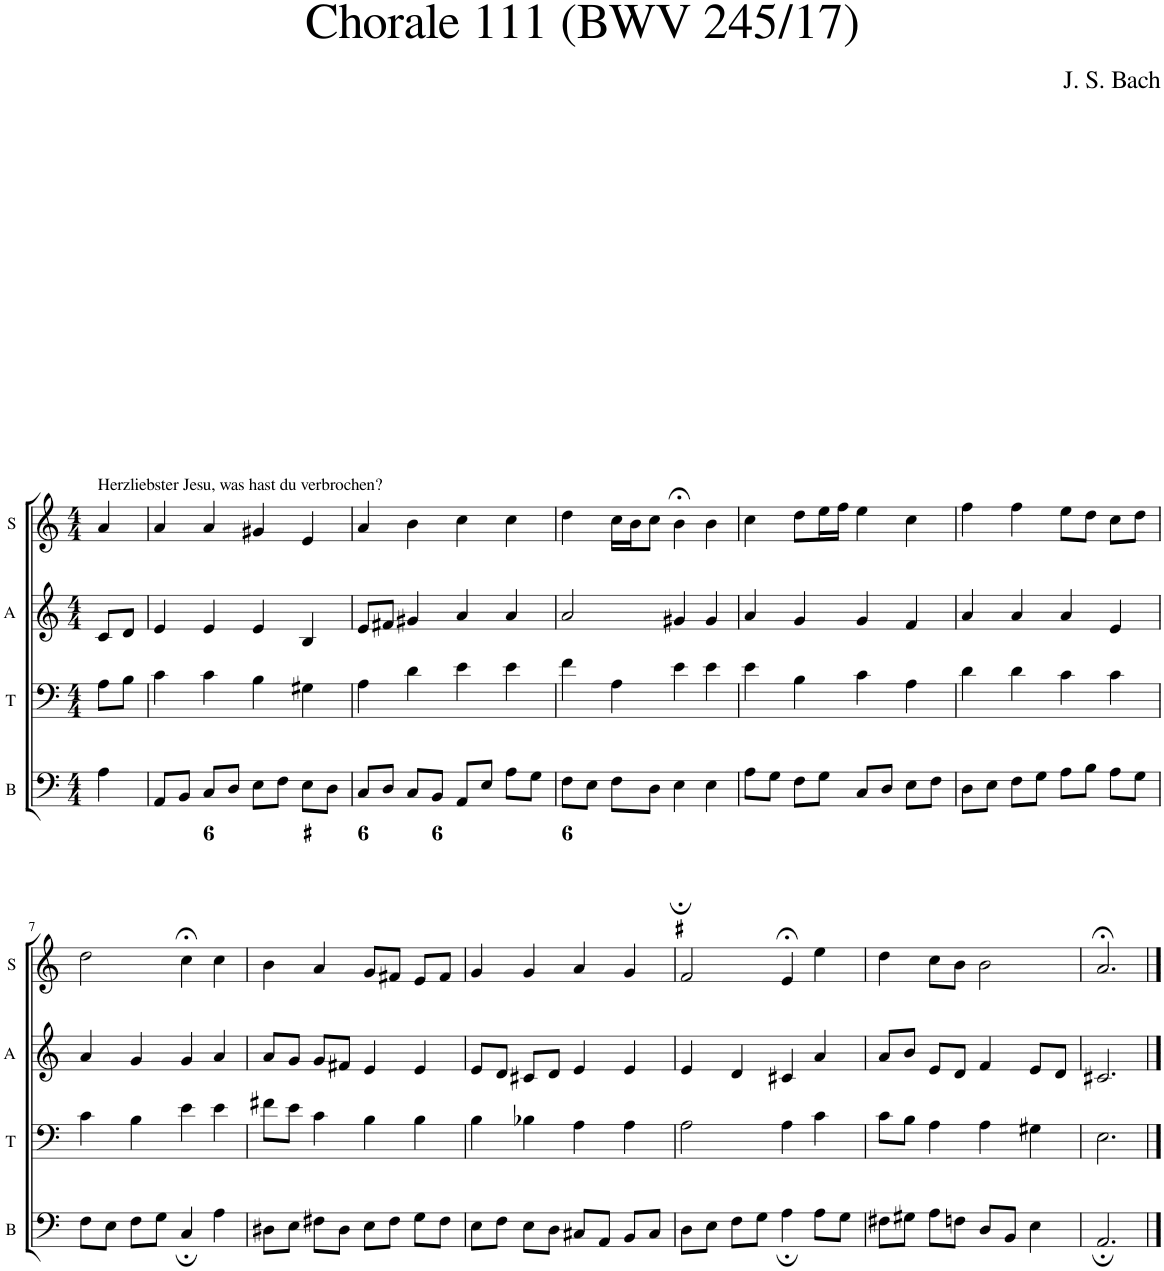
**kern	**kern	**kern	**kern
*part4	*part3	*part2	*part1
*staff4	*staff3	*staff2	*staff1
*I"B	*I"T	*I"A	*I"S
*I'B	*I'T	*I'A	*I'S
*clefF4	*clefF4	*clefG2	*clefG2
*k[]	*k[]	*k[]	*k[]
*M4/4	*M4/4	*M4/4	*M4/4
=1	=1	=1	=1
!	!	!	!LO:TX:a:t=Herzliebster Jesu, was hast du verbrochen?
4A\	8A\L	8c/L	4a/
.	8B\J	8d/J	.
=2	=2	=2	=2
8AA/L	4c\	4e/	4a/
8BB/J	.	.	.
8C/L	4c\	4e/	4a/
8D/J	.	.	.
8E\L	4B\	4e/	4g#X/
8F\J	.	.	.
8E\L	4G#X\	4B/	4e/
8D\J	.	.	.
=3	=3	=3	=3
8C/L	4A\	8e/L	4a/
8D/J	.	8f#X/J	.
8C/L	4d\	4g#X/	4b\
8BB/J	.	.	.
8AA/L	4e\	4a/	4cc\
8E/J	.	.	.
8A\L	4e\	4a/	4cc\
8G\J	.	.	.
=4	=4	=4	=4
8F\L	4f\	2a/	4dd\
8E\J	.	.	.
8F\L	4A\	.	16cc\LL
.	.	.	16b\J
8D\J	.	.	8cc\J
4E;\	4e\	4g#X/	4b;<\
4E\	4e\	4g#/	4b\
=5	=5	=5	=5
8A\L	4e\	4a/	4cc\
8G\J	.	.	.
8F\L	4B\	4g/	8dd\L
8G\J	.	.	16ee\L
.	.	.	16ff\JJ
8C/L	4c\	4g/	4ee\
8D/J	.	.	.
8E\L	4A\	4f/	4cc\
8F\J	.	.	.
=6	=6	=6	=6
8D\L	4d\	4a/	4ff\
8E\J	.	.	.
8F\L	4d\	4a/	4ff\
8G\J	.	.	.
8A\L	4c\	4a/	8ee\L
8B\J	.	.	8dd\J
8A\L	4c\	4e/	8cc\L
8G\J	.	.	8dd\J
!!LO:LB:g=z
=7	=7	=7	=7
8F\L	4c\	4a/	2dd\
8E\J	.	.	.
8F\L	4B\	4g/	.
8G\J	.	.	.
4C;/	4e\	4g/	4cc;<\
4A\	4e\	4a/	4cc\
=8	=8	=8	=8
8D#X\L	8f#X\L	8a/L	4b\
8E\J	8e\J	8g/J	.
8F#X\L	4c\	8g/L	4a/
8D#\J	.	8f#X/J	.
8E\L	4B\	4e/	8g/L
8F#\J	.	.	8f#X/J
8G\L	4B\	4e/	8e/L
8F#\J	.	.	8f#/J
=9	=9	=9	=9
8E\L	4B\	8e/L	4g/
8F\J	.	8d/J	.
8E\L	4B-X\	8c#X/L	4g/
8D\J	.	8d/J	.
8C#X/L	4A\	4e/	4a/
8AA/J	.	.	.
8BB/L	4A\	4e/	4g/
8C#/J	.	.	.
=10	=10	=10	=10
8D\L	2A\	4e/	2f/
8E\J	.	.	.
8F\L	.	4d/	.
8G\J	.	.	.
4A;\	4A\	4c#X/	4e;</
8A\L	4c\	4a/	4ee\
8G\J	.	.	.
=11	=11	=11	=11
8F#X\L	8c\L	8a/L	4dd\
8G#X\J	8B\J	8b/J	.
8A\L	4A\	8e/L	8cc\L
8Fn\J	.	8d/J	8b\J
8D/L	4A\	4f/	2b\
8BB/J	.	.	.
4E\	4G#X\	8e/L	.
.	.	8d/J	.
=12	=12	=12	=12
2.AA;/	2.E\	2.c#X/	2.a;</
==	==	==	==
*-	*-	*-	*-
